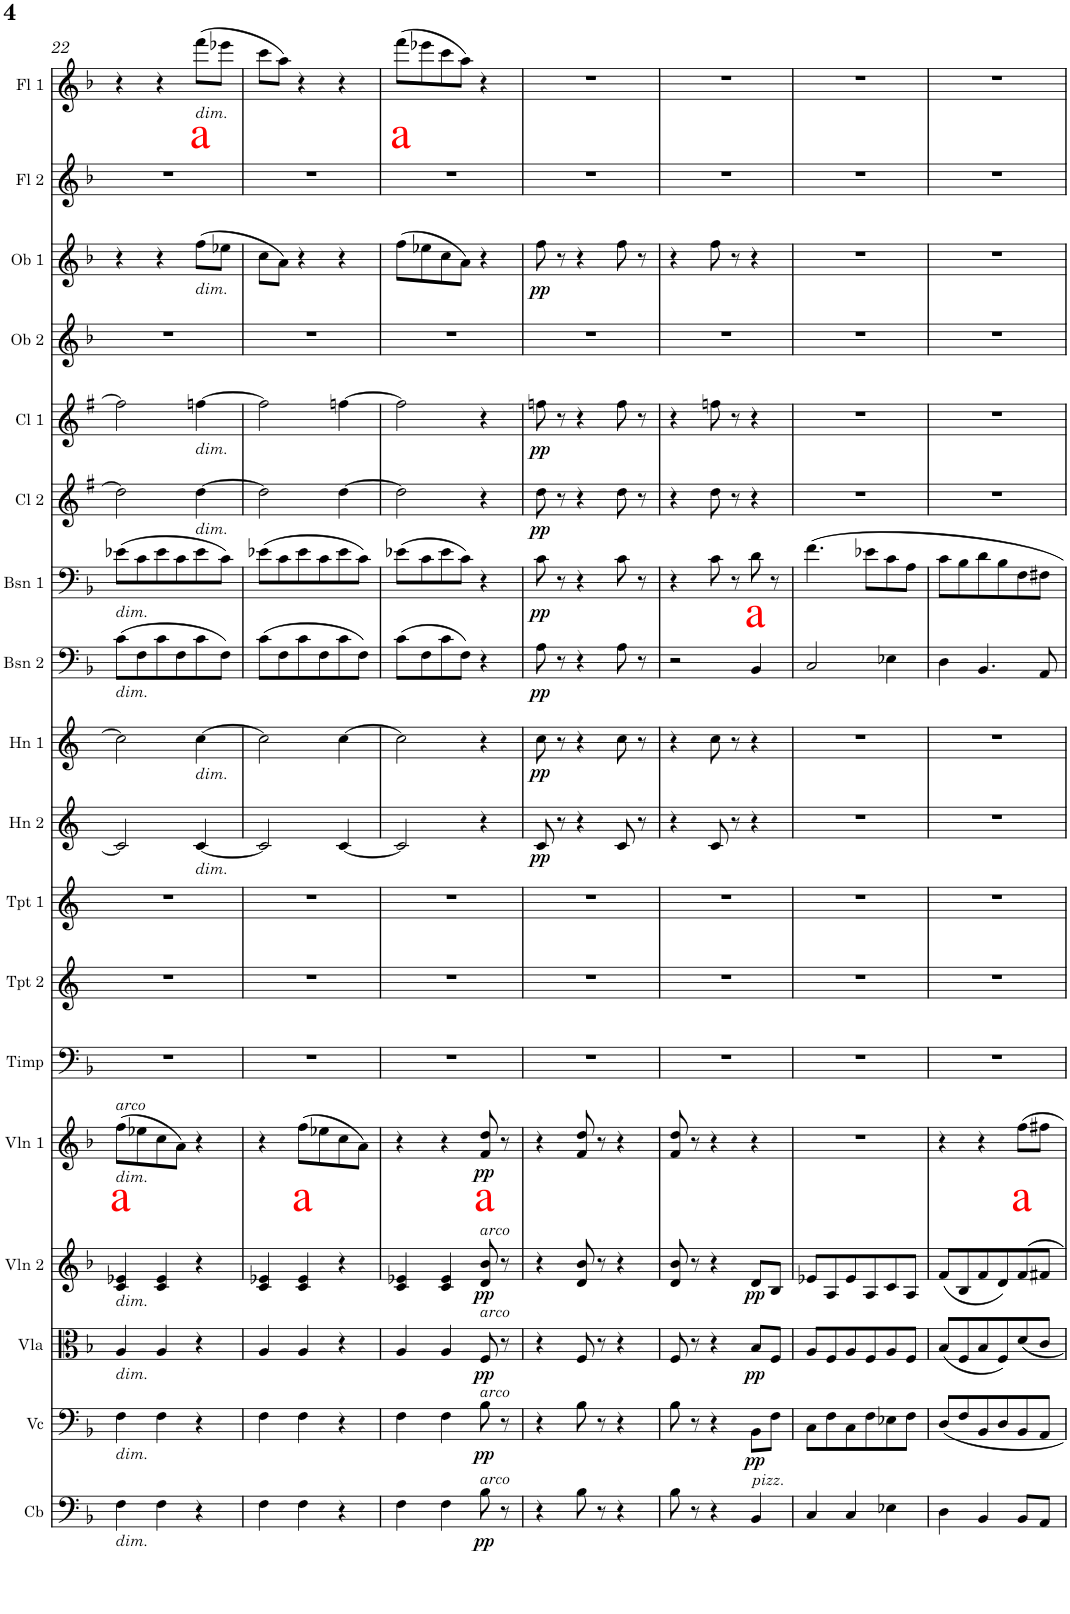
**kern	**dynam	**kern	**dynam	**kern	**dynam	**kern	**dynam	**kern	**text	**dynam	**kern	**kern	**kern	**kern	**dynam	**kern	**dynam	**kern	**dynam	**kern	**text	**dynam	**kern	**dynam	**kern	**dynam	**kern	**kern	**dynam	**kern	**kern	**text
*part18	*part18	*part17	*part17	*part16	*part16	*part15	*part15	*part14	*part14	*part14	*part13	*part12	*part11	*part10	*part10	*part9	*part9	*part8	*part8	*part7	*part7	*part7	*part6	*part6	*part5	*part5	*part4	*part3	*part3	*part2	*part1	*part1
*staff18	*staff18	*staff17	*staff17	*staff16	*staff16	*staff15	*staff15	*staff14	*staff14	*staff14	*staff13	*staff12	*staff11	*staff10	*staff10	*staff9	*staff9	*staff8	*staff8	*staff7	*staff7	*staff7	*staff6	*staff6	*staff5	*staff5	*staff4	*staff3	*staff3	*staff2	*staff1	*staff1
*I"Contrabass	*	*I"Violoncello	*	*I"Viola	*	*I"Violin 2	*	*I"Violin 1	*	*	*I"Timpani	*I"F Trumpet 2	*I"F Trumpet 1	*I"F Horn 2	*	*I"F Horn 1	*	*I"Bassoon 2	*	*I"Bassoon 1	*	*	*I"Bb Clarinet 2	*	*I"Bb Clarinet 1	*	*I"Oboe 2	*I"Oboe 1	*	*I"Flute 2	*I"Flute 1	*
*I'Cb	*	*I'Vc	*	*I'Vla	*	*I'Vln 2	*	*I'Vln 1	*	*	*I'Timp	*I'Tpt 2	*I'Tpt 1	*I'Hn 2	*	*I'Hn 1	*	*I'Bsn 2	*	*I'Bsn 1	*	*	*I'Cl 2	*	*I'Cl 1	*	*I'Ob 2	*I'Ob 1	*	*I'Fl 2	*I'Fl 1	*
!!LO:PB:g=z
*clefF4	*	*clefF4	*	*clefC3	*	*clefG2	*	*clefG2	*	*	*clefF4	*clefG2	*clefG2	*clefG2	*	*clefG2	*	*clefF4	*	*clefF4	*	*	*clefG2	*	*clefG2	*	*clefG2	*clefG2	*	*clefG2	*clefG2	*
*Trd7c12	*	*	*	*	*	*	*	*	*	*	*	*Trd-3c-5	*Trd-3c-5	*Trd4c7	*	*Trd4c7	*	*	*	*	*	*	*Trd1c2	*	*Trd1c2	*	*	*	*	*	*	*
*k[b-]	*	*k[b-]	*	*k[b-]	*	*k[b-]	*	*k[b-]	*	*	*k[b-]	*k[]	*k[]	*k[]	*	*k[]	*	*k[b-]	*	*k[b-]	*	*	*k[f#]	*	*k[f#]	*	*k[b-]	*k[b-]	*	*k[b-]	*k[b-]	*
*M3/4	*	*M3/4	*	*M3/4	*	*M3/4	*	*M3/4	*	*	*M3/4	*M3/4	*M3/4	*M3/4	*	*M3/4	*	*M3/4	*	*M3/4	*	*	*M3/4	*	*M3/4	*	*M3/4	*M3/4	*	*M3/4	*M3/4	*
=22	=22	=22	=22	=22	=22	=22	=22	=22	=22	=22	=22	=22	=22	=22	=22	=22	=22	=22	=22	=22	=22	=22	=22	=22	=22	=22	=22	=22	=22	=22	=22	=22
!	!	!	!	!	!	!	!	!	!	!	!	!	!	!	!	!	!	!	!	!LO:TX:b:i:t=dim.	!	!	!	!	!	!	!	!	!	!	!	!
!	!	!	!	!	!	!	!	!	!	!	!	!	!	!	!	!	!	!LO:TX:b:i:t=dim.	!	!	!	!	!	!	!	!	!	!	!	!	!	!
!	!	!	!	!	!	!	!	!LO:TX:a:i:t=arco	!	!	!	!	!	!	!	!	!	!	!	!	!	!	!	!	!	!	!	!	!	!	!	!
!	!	!	!	!	!	!	!	!LO:TX:b:i:t=dim.	!	!	!	!	!	!	!	!	!	!	!	!	!	!	!	!	!	!	!	!	!	!	!	!
!	!	!	!	!	!	!LO:TX:b:i:t=dim.	!	!	!	!	!	!	!	!	!	!	!	!	!	!	!	!	!	!	!	!	!	!	!	!	!	!
!	!	!	!	!LO:TX:b:i:t=dim.	!	!	!	!	!	!	!	!	!	!	!	!	!	!	!	!	!	!	!	!	!	!	!	!	!	!	!	!
!	!	!LO:TX:b:i:t=dim.	!	!	!	!	!	!	!	!	!	!	!	!	!	!	!	!	!	!	!	!	!	!	!	!	!	!	!	!	!	!
!LO:TX:b:i:t=dim.	!	!	!	!	!	!	!	!	!	!	!	!	!	!	!	!	!	!	!	!	!	!	!	!	!	!	!	!	!	!	!	!
!	!	!	!	!	!	!	!	!	!LO:LY:b:color=#FF0000	!	!	!	!	!	!	!	!	!	!	!	!	!	!	!	!	!	!	!	!	!	!	!
4F\	.	4F\	.	4A/	.	4c/ 4e-X/	.	(8ff\L	a	.	2.r	2.r	2.r	2c/]	.	2cc\]	.	(8c\L	.	(8e-X\L	.	.	2dd\]	.	2ff\]	.	2.r	4r	.	2.r	4r	.
.	.	.	.	.	.	.	.	8ee-X\	.	.	.	.	.	.	.	.	.	8F\	.	8c\	.	.	.	.	.	.	.	.	.	.	.	.
4F\	.	4F\	.	4A/	.	4c/ 4e-/	.	8cc\	.	.	.	.	.	.	.	.	.	8c\	.	8e-\	.	.	.	.	.	.	.	4r	.	.	4r	.
.	.	.	.	.	.	.	.	8a\J)	.	.	.	.	.	.	.	.	.	8F\	.	8c\	.	.	.	.	.	.	.	.	.	.	.	.
!	!	!	!	!	!	!	!	!	!	!	!	!	!	!	!	!	!	!	!	!	!	!	!	!	!	!	!	!	!	!	!LO:TX:b:i:t=dim.	!
!	!	!	!	!	!	!	!	!	!	!	!	!	!	!	!	!	!	!	!	!	!	!	!	!	!	!	!	!LO:TX:b:i:t=dim.	!	!	!	!
!	!	!	!	!	!	!	!	!	!	!	!	!	!	!	!	!	!	!	!	!	!	!	!	!	!LO:TX:b:i:t=dim.	!	!	!	!	!	!	!
!	!	!	!	!	!	!	!	!	!	!	!	!	!	!	!	!	!	!	!	!	!	!	!LO:TX:b:i:t=dim.	!	!	!	!	!	!	!	!	!
!	!	!	!	!	!	!	!	!	!	!	!	!	!	!	!	!LO:TX:b:i:t=dim.	!	!	!	!	!	!	!	!	!	!	!	!	!	!	!	!
!	!	!	!	!	!	!	!	!	!	!	!	!	!	!LO:TX:b:i:t=dim.	!	!	!	!	!	!	!	!	!	!	!	!	!	!	!	!	!	!
!	!	!	!	!	!	!	!	!	!	!	!	!	!	!	!	!	!	!	!	!	!	!	!	!	!	!	!	!	!	!	!	!LO:LY:b:color=#FF0000
4r	.	4r	.	4r	.	4r	.	4r	.	.	.	.	.	[4c/	.	[4cc\	.	8c\	.	8e-\	.	.	[4dd\	.	[4ffn\	.	.	(8ff\L	.	.	(8fff\L	a
.	.	.	.	.	.	.	.	.	.	.	.	.	.	.	.	.	.	8F\J)	.	8c\J)	.	.	.	.	.	.	.	8ee-X\J	.	.	8eee-X\J	.
=23	=23	=23	=23	=23	=23	=23	=23	=23	=23	=23	=23	=23	=23	=23	=23	=23	=23	=23	=23	=23	=23	=23	=23	=23	=23	=23	=23	=23	=23	=23	=23	=23
4F\	.	4F\	.	4A/	.	4c/ 4e-X/	.	4r	.	.	2.r	2.r	2.r	2c/]	.	2cc\]	.	(8c\L	.	(8e-X\L	.	.	2dd\]	.	2ff\]	.	2.r	8cc\L	.	2.r	8ccc\L	.
.	.	.	.	.	.	.	.	.	.	.	.	.	.	.	.	.	.	8F\	.	8c\	.	.	.	.	.	.	.	8a\J)	.	.	8aa\J)	.
!	!	!	!	!	!	!	!	!	!LO:LY:b:color=#FF0000	!	!	!	!	!	!	!	!	!	!	!	!	!	!	!	!	!	!	!	!	!	!	!
4F\	.	4F\	.	4A/	.	4c/ 4e-/	.	(8ff\L	a	.	.	.	.	.	.	.	.	8c\	.	8e-\	.	.	.	.	.	.	.	4r	.	.	4r	.
.	.	.	.	.	.	.	.	8ee-X\	.	.	.	.	.	.	.	.	.	8F\	.	8c\	.	.	.	.	.	.	.	.	.	.	.	.
4r	.	4r	.	4r	.	4r	.	8cc\	.	.	.	.	.	[4c/	.	[4cc\	.	8c\	.	8e-\	.	.	[4dd\	.	[4ffn\	.	.	4r	.	.	4r	.
.	.	.	.	.	.	.	.	8a\J)	.	.	.	.	.	.	.	.	.	8F\J)	.	8c\J)	.	.	.	.	.	.	.	.	.	.	.	.
=24	=24	=24	=24	=24	=24	=24	=24	=24	=24	=24	=24	=24	=24	=24	=24	=24	=24	=24	=24	=24	=24	=24	=24	=24	=24	=24	=24	=24	=24	=24	=24	=24
!	!	!	!	!	!	!	!	!	!	!	!	!	!	!	!	!	!	!	!	!	!	!	!	!	!	!	!	!	!	!	!	!LO:LY:b:color=#FF0000
4F\	.	4F\	.	4A/	.	4c/ 4e-X/	.	4r	.	.	2.r	2.r	2.r	2c/]	.	2cc\]	.	(8c\L	.	(8e-X\L	.	.	2dd\]	.	2ff\]	.	2.r	(8ff\L	.	2.r	(8fff\L	a
.	.	.	.	.	.	.	.	.	.	.	.	.	.	.	.	.	.	8F\	.	8c\	.	.	.	.	.	.	.	8ee-X\	.	.	8eee-X\	.
4F\	.	4F\	.	4A/	.	4c/ 4e-/	.	4r	.	.	.	.	.	.	.	.	.	8c\	.	8e-\	.	.	.	.	.	.	.	8cc\	.	.	8ccc\	.
.	.	.	.	.	.	.	.	.	.	.	.	.	.	.	.	.	.	8F\J)	.	8c\J)	.	.	.	.	.	.	.	8a\J)	.	.	8aa\J)	.
!	!	!	!	!	!	!LO:TX:a:i:t=arco	!	!	!	!	!	!	!	!	!	!	!	!	!	!	!	!	!	!	!	!	!	!	!	!	!	!
!	!	!	!	!LO:TX:a:i:t=arco	!	!	!	!	!	!	!	!	!	!	!	!	!	!	!	!	!	!	!	!	!	!	!	!	!	!	!	!
!	!	!LO:TX:a:i:t=arco	!	!	!	!	!	!	!	!	!	!	!	!	!	!	!	!	!	!	!	!	!	!	!	!	!	!	!	!	!	!
!LO:TX:a:i:t=arco	!	!	!	!	!	!	!	!	!	!	!	!	!	!	!	!	!	!	!	!	!	!	!	!	!	!	!	!	!	!	!	!
!	!LO:DY:b	!	!LO:DY:b	!	!LO:DY:b	!	!LO:DY:b	!	!LO:LY:b:color=#FF0000	!LO:DY:b	!	!	!	!	!	!	!	!	!	!	!	!	!	!	!	!	!	!	!	!	!	!
8B-\	pp	8B-\	pp	8F/	pp	8d/ 8b-/	pp	8f/ 8dd/	a	pp	.	.	.	4r	.	4r	.	4r	.	4r	.	.	4r	.	4r	.	.	4r	.	.	4r	.
8r	.	8r	.	8r	.	8r	.	8r	.	.	.	.	.	.	.	.	.	.	.	.	.	.	.	.	.	.	.	.	.	.	.	.
=25	=25	=25	=25	=25	=25	=25	=25	=25	=25	=25	=25	=25	=25	=25	=25	=25	=25	=25	=25	=25	=25	=25	=25	=25	=25	=25	=25	=25	=25	=25	=25	=25
!	!	!	!	!	!	!	!	!	!	!	!	!	!	!	!LO:DY:b	!	!LO:DY:b	!	!LO:DY:b	!	!	!LO:DY:b	!	!LO:DY:b	!	!LO:DY:b	!	!	!LO:DY:b	!	!	!
4r	.	4r	.	4r	.	4r	.	4r	.	.	2.r	2.r	2.r	8c/	pp	8cc\	pp	8A\	pp	8c\	.	pp	8dd\	pp	8ffn\	pp	2.r	8ff\	pp	2.r	2.r	.
.	.	.	.	.	.	.	.	.	.	.	.	.	.	8r	.	8r	.	8r	.	8r	.	.	8r	.	8r	.	.	8r	.	.	.	.
8B-\	.	8B-\	.	8F/	.	8d/ 8b-/	.	8f/ 8dd/	.	.	.	.	.	4r	.	4r	.	4r	.	4r	.	.	4r	.	4r	.	.	4r	.	.	.	.
8r	.	8r	.	8r	.	8r	.	8r	.	.	.	.	.	.	.	.	.	.	.	.	.	.	.	.	.	.	.	.	.	.	.	.
4r	.	4r	.	4r	.	4r	.	4r	.	.	.	.	.	8c/	.	8cc\	.	8A\	.	8c\	.	.	8dd\	.	8ff\	.	.	8ff\	.	.	.	.
.	.	.	.	.	.	.	.	.	.	.	.	.	.	8r	.	8r	.	8r	.	8r	.	.	8r	.	8r	.	.	8r	.	.	.	.
=26	=26	=26	=26	=26	=26	=26	=26	=26	=26	=26	=26	=26	=26	=26	=26	=26	=26	=26	=26	=26	=26	=26	=26	=26	=26	=26	=26	=26	=26	=26	=26	=26
8B-\	.	8B-\	.	8F/	.	8d/ 8b-/	.	8f/ 8dd/	.	.	2.r	2.r	2.r	4r	.	4r	.	2r	.	4r	.	.	4r	.	4r	.	2.r	4r	.	2.r	2.r	.
8r	.	8r	.	8r	.	8r	.	8r	.	.	.	.	.	.	.	.	.	.	.	.	.	.	.	.	.	.	.	.	.	.	.	.
4r	.	4r	.	4r	.	4r	.	4r	.	.	.	.	.	8c/	.	8cc\	.	.	.	8c\	.	.	8dd\	.	8ffn\	.	.	8ff\	.	.	.	.
.	.	.	.	.	.	.	.	.	.	.	.	.	.	8r	.	8r	.	.	.	8r	.	.	8r	.	8r	.	.	8r	.	.	.	.
!LO:TX:a:i:t=pizz.	!	!	!	!	!	!	!	!	!	!	!	!	!	!	!	!	!	!	!	!	!	!	!	!	!	!	!	!	!	!	!	!
!	!	!	!LO:DY:b	!	!LO:DY:b	!	!LO:DY:b	!	!	!	!	!	!	!	!	!	!	!	!	!	!LO:LY:b:color=#FF0000	!	!	!	!	!	!	!	!	!	!	!
4BB-/	.	8BB-\L	pp	8B-/L	pp	8d/L	pp	4r	.	.	.	.	.	4r	.	4r	.	4BB-/	.	8d\	a	.	4r	.	4r	.	.	4r	.	.	.	.
.	.	8F\J	.	8F/J	.	8B-/J	.	.	.	.	.	.	.	.	.	.	.	.	.	8r	.	.	.	.	.	.	.	.	.	.	.	.
=27	=27	=27	=27	=27	=27	=27	=27	=27	=27	=27	=27	=27	=27	=27	=27	=27	=27	=27	=27	=27	=27	=27	=27	=27	=27	=27	=27	=27	=27	=27	=27	=27
4C/	.	8C\L	.	8A/L	.	8e-X/L	.	2.r	.	.	2.r	2.r	2.r	2.r	.	2.r	.	2C/	.	4.f\	.	.	2.r	.	2.r	.	2.r	2.r	.	2.r	2.r	.
.	.	8F\	.	8F/	.	8A/	.	.	.	.	.	.	.	.	.	.	.	.	.	.	.	.	.	.	.	.	.	.	.	.	.	.
4C/	.	8C\	.	8A/	.	8e-/	.	.	.	.	.	.	.	.	.	.	.	.	.	.	.	.	.	.	.	.	.	.	.	.	.	.
.	.	8F\	.	8F/	.	8A/	.	.	.	.	.	.	.	.	.	.	.	.	.	8e-X\L	.	.	.	.	.	.	.	.	.	.	.	.
4E-X\	.	8E-X\	.	8A/	.	8c/	.	.	.	.	.	.	.	.	.	.	.	4E-X\	.	8c\	.	.	.	.	.	.	.	.	.	.	.	.
.	.	8F\J	.	8F/J	.	8A/J	.	.	.	.	.	.	.	.	.	.	.	.	.	8A\J	.	.	.	.	.	.	.	.	.	.	.	.
=28	=28	=28	=28	=28	=28	=28	=28	=28	=28	=28	=28	=28	=28	=28	=28	=28	=28	=28	=28	=28	=28	=28	=28	=28	=28	=28	=28	=28	=28	=28	=28	=28
4D\	.	8D/L	.	(8B-/L	.	(8f/L	.	4r	.	.	2.r	2.r	2.r	2.r	.	2.r	.	4D\	.	8c\L	.	.	2.r	.	2.r	.	2.r	2.r	.	2.r	2.r	.
.	.	8F/	.	8F/	.	8B-/	.	.	.	.	.	.	.	.	.	.	.	.	.	8B-\	.	.	.	.	.	.	.	.	.	.	.	.
4BB-/	.	8BB-/	.	8B-/	.	8f/	.	4r	.	.	.	.	.	.	.	.	.	4.BB-/	.	8d\	.	.	.	.	.	.	.	.	.	.	.	.
.	.	8D/	.	8F/)	.	8d/)	.	.	.	.	.	.	.	.	.	.	.	.	.	8B-\	.	.	.	.	.	.	.	.	.	.	.	.
!	!	!	!	!	!	!	!	!	!LO:LY:b:color=#FF0000	!	!	!	!	!	!	!	!	!	!	!	!	!	!	!	!	!	!	!	!	!	!	!
8BB-/L	.	8BB-/	.	8d/	.	8f/	.	8ff\L	a	.	.	.	.	.	.	.	.	.	.	8F\	.	.	.	.	.	.	.	.	.	.	.	.
8AA/J	.	8AA/J	.	8c/J	.	8f#X/J	.	8ff#X\J	.	.	.	.	.	.	.	.	.	8AA/	.	8F#X\J	.	.	.	.	.	.	.	.	.	.	.	.
=	=	=	=	=	=	=	=	=	=	=	=	=	=	=	=	=	=	=	=	=	=	=	=	=	=	=	=	=	=	=	=	=
*-	*-	*-	*-	*-	*-	*-	*-	*-	*-	*-	*-	*-	*-	*-	*-	*-	*-	*-	*-	*-	*-	*-	*-	*-	*-	*-	*-	*-	*-	*-	*-	*-
